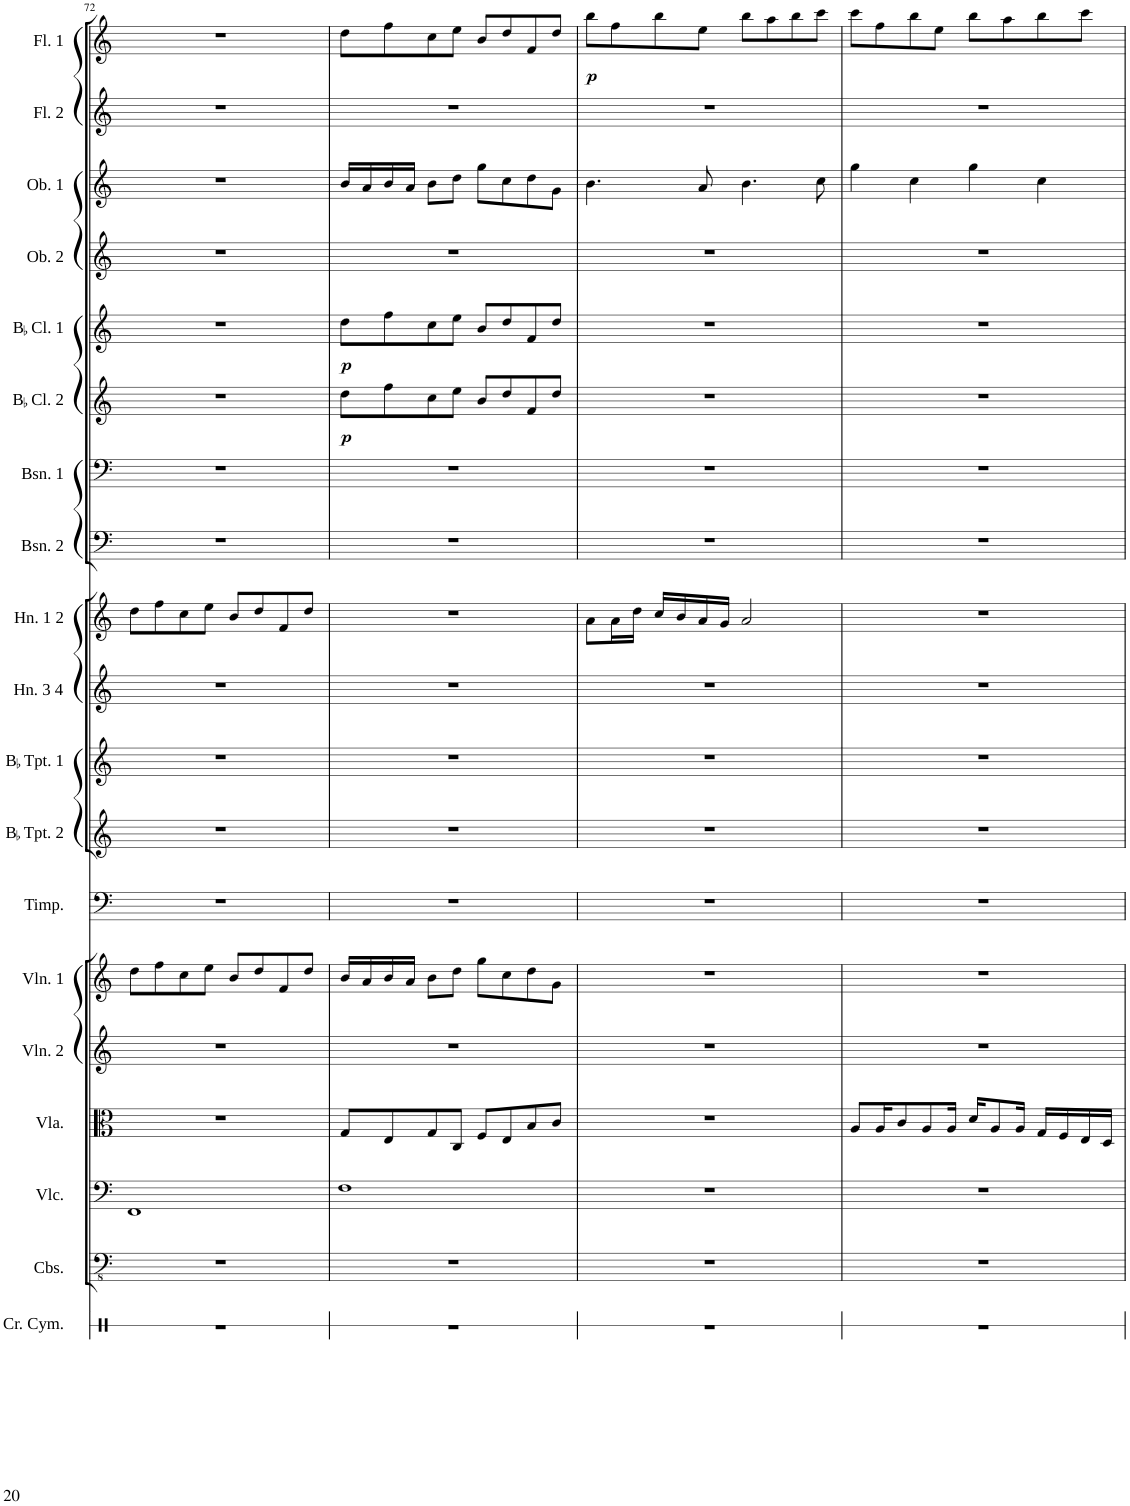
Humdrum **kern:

**kern	**kern	**kern	**kern	**kern	**kern	**kern	**kern	**kern	**kern	**kern	**kern	**kern	**kern	**dynam	**kern	**dynam	**kern	**kern	**kern	**kern	**dynam
*part19	*part18	*part17	*part16	*part15	*part14	*part13	*part12	*part11	*part10	*part9	*part8	*part7	*part6	*part6	*part5	*part5	*part4	*part3	*part2	*part1	*part1
*staff19	*staff18	*staff17	*staff16	*staff15	*staff14	*staff13	*staff12	*staff11	*staff10	*staff9	*staff8	*staff7	*staff6	*staff6	*staff5	*staff5	*staff4	*staff3	*staff2	*staff1	*staff1
*I"Crash Cymbal	*I"Contrabass	*I"Violoncello	*I"Viola	*I"Violin 2	*I"Violin 1	*I"Timpani	*I"BaccidentalFlat Trumpet 2	*I"BaccidentalFlat Trumpet 1	*I"Horn 3 4	*I"Horn 1 2	*I"Bassoon 2	*I"Bassoon 1	*I"BaccidentalFlat Clarinet 2	*	*I"BaccidentalFlat Clarinet 1	*	*I"Oboe 2	*I"Oboe 1	*I"Flute 2	*I"Flute 1	*
*I'Cr. Cym.	*I'Cbs.	*I'Vlc.	*I'Vla.	*I'Vln. 2	*I'Vln. 1	*I'Timp.	*I'BaccidentalFlat Tpt. 2	*I'BaccidentalFlat Tpt. 1	*I'Hn. 3 4	*I'Hn. 1 2	*I'Bsn. 2	*I'Bsn. 1	*I'BaccidentalFlat Cl. 2	*	*I'BaccidentalFlat Cl. 1	*	*I'Ob. 2	*I'Ob. 1	*I'Fl. 2	*I'Fl. 1	*
!!LO:PB:g=z
*clefX	*clefFv4	*clefF4	*clefC3	*clefG2	*clefG2	*clefF4	*clefG2	*clefG2	*clefG2	*clefG2	*clefF4	*clefF4	*clefG2	*	*clefG2	*	*clefG2	*clefG2	*clefG2	*clefG2	*
*	*	*	*	*	*	*	*ITrd1c2	*ITrd1c2	*ITrd4c7	*ITrd4c7	*	*	*ITrd1c2	*	*ITrd1c2	*	*	*	*	*	*
*k[]	*k[]	*k[]	*k[]	*k[]	*k[]	*k[]	*k[]	*k[]	*k[]	*k[]	*k[]	*k[]	*k[]	*	*k[]	*	*k[]	*k[]	*k[]	*k[]	*
*M4/4	*M4/4	*M4/4	*M4/4	*M4/4	*M4/4	*M4/4	*M4/4	*M4/4	*M4/4	*M4/4	*M4/4	*M4/4	*M4/4	*	*M4/4	*	*M4/4	*M4/4	*M4/4	*M4/4	*
=72	=72	=72	=72	=72	=72	=72	=72	=72	=72	=72	=72	=72	=72	=72	=72	=72	=72	=72	=72	=72	=72
1r	1r	1FF	1r	1r	8dd\L	1r	1r	1r	1r	8dd\L	1r	1r	1r	.	1r	.	1r	1r	1r	1r	.
.	.	.	.	.	8ff\	.	.	.	.	8ff\	.	.	.	.	.	.	.	.	.	.	.
.	.	.	.	.	8cc\	.	.	.	.	8cc\	.	.	.	.	.	.	.	.	.	.	.
.	.	.	.	.	8ee\J	.	.	.	.	8ee\J	.	.	.	.	.	.	.	.	.	.	.
.	.	.	.	.	8b/L	.	.	.	.	8b/L	.	.	.	.	.	.	.	.	.	.	.
.	.	.	.	.	8dd/	.	.	.	.	8dd/	.	.	.	.	.	.	.	.	.	.	.
.	.	.	.	.	8f/	.	.	.	.	8f/	.	.	.	.	.	.	.	.	.	.	.
.	.	.	.	.	8dd/J	.	.	.	.	8dd/J	.	.	.	.	.	.	.	.	.	.	.
=73	=73	=73	=73	=73	=73	=73	=73	=73	=73	=73	=73	=73	=73	=73	=73	=73	=73	=73	=73	=73	=73
!	!	!	!	!	!	!	!	!	!	!	!	!	!	!LO:DY:b	!	!LO:DY:b	!	!	!	!	!
1r	1r	1F	8G/L	1r	16b/LL	1r	1r	1r	1r	1r	1r	1r	8dd\L	p	8dd\L	p	1r	16b/LL	1r	8dd\L	.
.	.	.	.	.	16a/	.	.	.	.	.	.	.	.	.	.	.	.	16a/	.	.	.
.	.	.	8E/	.	16b/	.	.	.	.	.	.	.	8ff\	.	8ff\	.	.	16b/	.	8ff\	.
.	.	.	.	.	16a/JJ	.	.	.	.	.	.	.	.	.	.	.	.	16a/JJ	.	.	.
.	.	.	8G/	.	8b\L	.	.	.	.	.	.	.	8cc\	.	8cc\	.	.	8b\L	.	8cc\	.
.	.	.	8C/J	.	8dd\J	.	.	.	.	.	.	.	8ee\J	.	8ee\J	.	.	8dd\J	.	8ee\J	.
.	.	.	8F/L	.	8gg\L	.	.	.	.	.	.	.	8b/L	.	8b/L	.	.	8gg\L	.	8b/L	.
.	.	.	8E/	.	8cc\	.	.	.	.	.	.	.	8dd/	.	8dd/	.	.	8cc\	.	8dd/	.
.	.	.	8B/	.	8dd\	.	.	.	.	.	.	.	8f/	.	8f/	.	.	8dd\	.	8f/	.
.	.	.	8c/J	.	8g\J	.	.	.	.	.	.	.	8dd/J	.	8dd/J	.	.	8g\J	.	8dd/J	.
=74	=74	=74	=74	=74	=74	=74	=74	=74	=74	=74	=74	=74	=74	=74	=74	=74	=74	=74	=74	=74	=74
!	!	!	!	!	!	!	!	!	!	!	!	!	!	!	!	!	!	!	!	!	!LO:DY:b
1r	1r	1r	1r	1r	1r	1r	1r	1r	1r	8a\L	1r	1r	1r	.	1r	.	1r	4.b\	1r	8bb\L	p
.	.	.	.	.	.	.	.	.	.	16a\L	.	.	.	.	.	.	.	.	.	8ff\	.
.	.	.	.	.	.	.	.	.	.	16dd\JJ	.	.	.	.	.	.	.	.	.	.	.
.	.	.	.	.	.	.	.	.	.	16cc/LL	.	.	.	.	.	.	.	.	.	8bb\	.
.	.	.	.	.	.	.	.	.	.	16b/	.	.	.	.	.	.	.	.	.	.	.
.	.	.	.	.	.	.	.	.	.	16a/	.	.	.	.	.	.	.	8a/	.	8ee\J	.
.	.	.	.	.	.	.	.	.	.	16g/JJ	.	.	.	.	.	.	.	.	.	.	.
.	.	.	.	.	.	.	.	.	.	2a/	.	.	.	.	.	.	.	4.b\	.	8bb\L	.
.	.	.	.	.	.	.	.	.	.	.	.	.	.	.	.	.	.	.	.	8aa\	.
.	.	.	.	.	.	.	.	.	.	.	.	.	.	.	.	.	.	.	.	8bb\	.
.	.	.	.	.	.	.	.	.	.	.	.	.	.	.	.	.	.	8cc\	.	8ccc\J	.
=75	=75	=75	=75	=75	=75	=75	=75	=75	=75	=75	=75	=75	=75	=75	=75	=75	=75	=75	=75	=75	=75
1r	1r	1r	8A/L	1r	1r	1r	1r	1r	1r	1r	1r	1r	1r	.	1r	.	1r	4gg\	1r	8ccc\L	.
.	.	.	16A/K	.	.	.	.	.	.	.	.	.	.	.	.	.	.	.	.	8ff\	.
.	.	.	8c/	.	.	.	.	.	.	.	.	.	.	.	.	.	.	.	.	.	.
.	.	.	.	.	.	.	.	.	.	.	.	.	.	.	.	.	.	4cc\	.	8bb\	.
.	.	.	8A/	.	.	.	.	.	.	.	.	.	.	.	.	.	.	.	.	.	.
.	.	.	.	.	.	.	.	.	.	.	.	.	.	.	.	.	.	.	.	8ee\J	.
.	.	.	16A/Jk	.	.	.	.	.	.	.	.	.	.	.	.	.	.	.	.	.	.
.	.	.	16d/KL	.	.	.	.	.	.	.	.	.	.	.	.	.	.	4gg\	.	8bb\L	.
.	.	.	8A/	.	.	.	.	.	.	.	.	.	.	.	.	.	.	.	.	.	.
.	.	.	.	.	.	.	.	.	.	.	.	.	.	.	.	.	.	.	.	8aa\	.
.	.	.	16A/Jk	.	.	.	.	.	.	.	.	.	.	.	.	.	.	.	.	.	.
.	.	.	16G/LL	.	.	.	.	.	.	.	.	.	.	.	.	.	.	4cc\	.	8bb\	.
.	.	.	16F/	.	.	.	.	.	.	.	.	.	.	.	.	.	.	.	.	.	.
.	.	.	16E/	.	.	.	.	.	.	.	.	.	.	.	.	.	.	.	.	8ccc\J	.
.	.	.	16D/JJ	.	.	.	.	.	.	.	.	.	.	.	.	.	.	.	.	.	.
=	=	=	=	=	=	=	=	=	=	=	=	=	=	=	=	=	=	=	=	=	=
*-	*-	*-	*-	*-	*-	*-	*-	*-	*-	*-	*-	*-	*-	*-	*-	*-	*-	*-	*-	*-	*-
